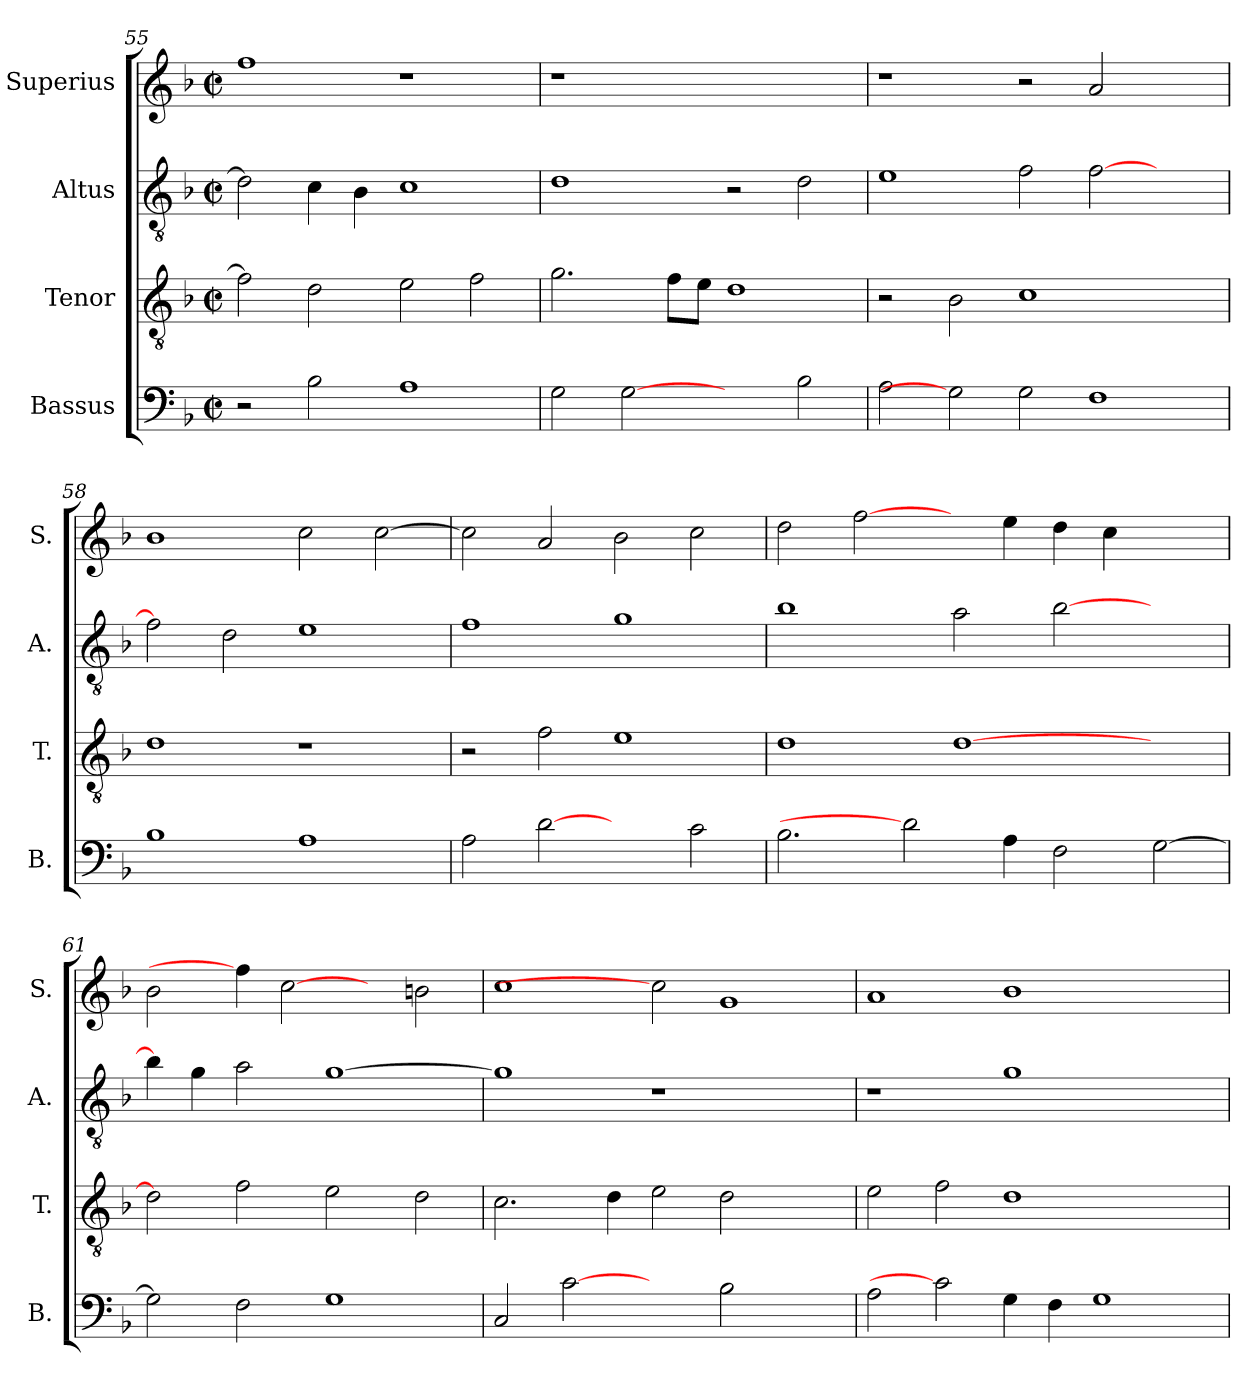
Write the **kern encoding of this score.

**kern	**kern	**kern	**kern
*part4	*part3	*part2	*part1
*staff4	*staff3	*staff2	*staff1
*I"Bassus	*I"Tenor	*I"Altus	*I"Superius
*I'B.	*I'T.	*I'A.	*I'S.
*clefF4	*clefGv2	*clefGv2	*clefG2
*	*ITrd7c12	*ITrd7c12	*
*k[b-]	*k[b-]	*k[b-]	*k[b-]
*F:	*F:	*F:	*F:
*M2/2	*M2/2	*M2/2	*M2/2
*met(c|)	*met(c|)	*met(c|)	*met(c|)
=55	=55	=55	=55
2r	2Fi\]	2Di\]	1ffi
2B-i\	2Di\	4Ci\	.
.	.	4BB-i\	.
1Ai	2Ei\	1Ci	1r
.	2Fi\	.	.
=56	=56	=56	=56
!	!	!	!LO:N:vis=1
2Gi\	2.Gi\	1Di	1r
[2Gi	.	.	.
.	8Fi\L	.	.
.	8Ei\J	.	.
2ryy	1Di	2r	1ryy
2B-i\	.	2Di\	.
!!LO:LB:g=z
=57	=57	=57	=57
2Ai\	2r	1Ei	1r
2Gi]	2BB-i\	.	.
2Gi\	1Ci	2Fi\	2r
1Fi	.	[>2Fi\	2ai/
.	2ryy	2ryy	2ryy
=58	=58	=58	=58
1B-i	1Di	2Fi\]	1b-i
.	.	2Di\	.
1Ai	1r	1Ei	2cci\
.	.	.	[>2cci\
=59	=59	=59	=59
2Ai\	2r	1Fi	2cci\]
[2di	2Fi\	.	2ai/
2ryy	1Ei	1Gi	2b-i\
2ci\	.	.	2cci\
=60	=60	=60	=60
2.B-i\	1Di	1B-i	2ddi\
.	.	.	[2ffi\
2di]	.	.	.
.	[>1Di	2Ai\	4ryy
4Ai\	.	.	4eei\
2Fi\	.	[>2B-i\	4ddi\
.	.	.	4cci\
[>2Gi\	2ryy	2ryy	2ryy
!!LO:LB:g=z
=61	=61	=61	=61
2Gi\]	2Di\]	4B-i\]	2b-i\
.	.	4Gi\	.
2Fi\	2Fi\	2Ai\	4ffi\]
.	.	.	[2cci
1Gi	2Ei\	[>1Gi	.
.	.	.	4ryy
.	2Di\	.	2bni\
=62	=62	=62	=62
2Ci/	2.Ci\	1Gi]	1cci
[2ci	.	.	.
.	4Di\	.	.
2ryy	2Ei\	1r	2cci]
2B-i\	2Di\	.	1gi
2ryy	2ryy	2ryy	.
=63	=63	=63	=63
2Ai\	2Ei\	1r	1ai
2ci]	2Fi\	.	.
4Gi\	1Di	1Gi	1b-i
4Fi\	.	.	.
1Gi	.	.	.
.	2ryy	2ryy	2ryy
=	=	=	=
*-	*-	*-	*-
